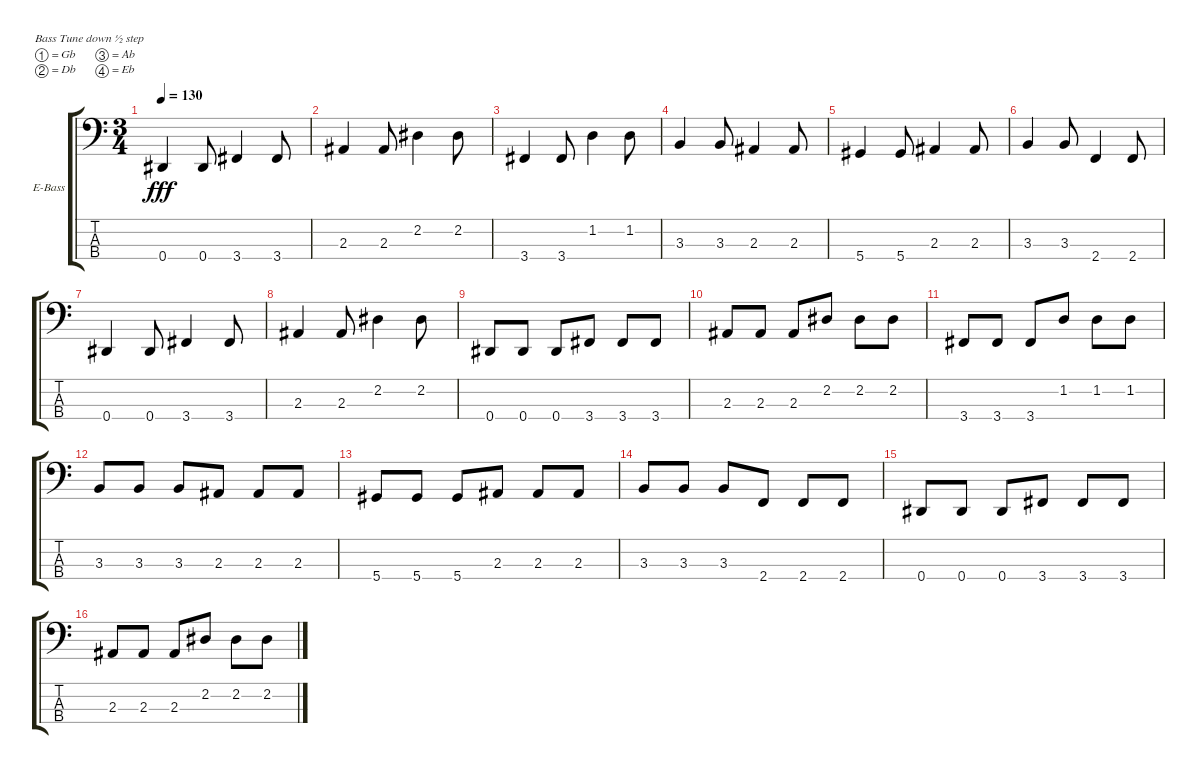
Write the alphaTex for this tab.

\defaultSystemsLayout 4
\bracketExtendMode groupsimilarinstruments
\firstSystemTrackNameOrientation horizontal
\otherSystemsTrackNameOrientation horizontal
\track ("Electric Bass" "E-Bass") {instrument electricbassfinger}
\staff {score tabs}
\tuning (Gb2 Db2 Ab1 Eb1)
\ts (3 4)
\tempo 130
\clef f4
\ks c
0.4.4{dy fff} 0.4.8 3.4.4 3.4.8 |
2.3.4 2.3.8 2.2.4 2.2.8 |
3.4.4 3.4.8 1.2.4 1.2.8 |
3.3.4 3.3.8 2.3.4 2.3.8 |
5.4.4 5.4.8 2.3.4 2.3.8 |
3.3.4 3.3.8 2.4.4 2.4.8 |
0.4.4 0.4.8 3.4.4 3.4.8 |
2.3.4 2.3.8 2.2.4 2.2.8 |
0.4.8 0.4.8 0.4.8 3.4.8 3.4.8 3.4.8 |
2.3.8 2.3.8 2.3.8 2.2.8 2.2.8 2.2.8 |
3.4.8 3.4.8 3.4.8 1.2.8 1.2.8 1.2.8 |
3.3.8 3.3.8 3.3.8 2.3.8 2.3.8 2.3.8 |
5.4.8 5.4.8 5.4.8 2.3.8 2.3.8 2.3.8 |
3.3.8 3.3.8 3.3.8 2.4.8 2.4.8 2.4.8 |
0.4.8 0.4.8 0.4.8 3.4.8 3.4.8 3.4.8 |
2.3.8 2.3.8 2.3.8 2.2.8 2.2.8 2.2.8
